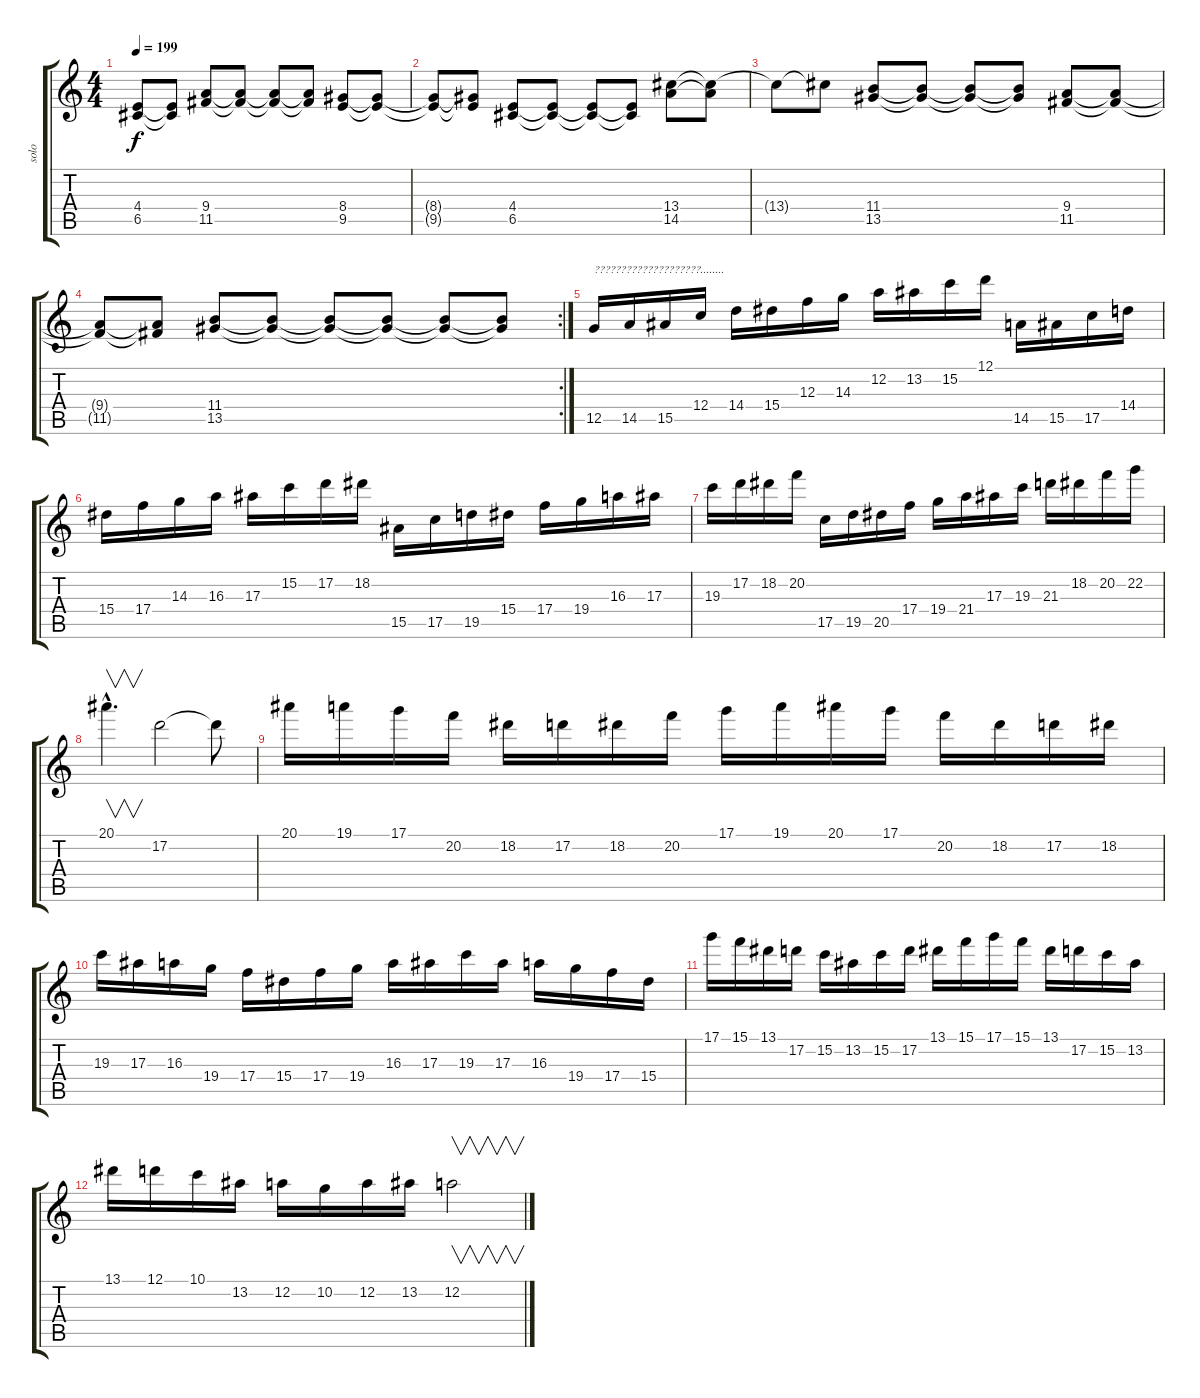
\track ("solo" "solo") {instrument distortionguitar}
\staff {score tabs}
\tuning (D4 A3 F3 C3 G2 D2) {hide}
\ts (4 4)
\tempo 199
\clef g2
\ks c
(4.4 6.5).8{dy f} (4.4{t} 6.5{t}).8 (9.4 11.5).8 (9.4{t} 11.5{t}).8 (9.4{t} 11.5{t}).8 (9.4{t} 11.5{t}).8 (8.4 9.5).8 (8.4{t} 9.5{t}).8 |
(8.4{t} 9.5{t}).8 (8.4{t} 9.5{t}).8 (4.4 6.5).8 (4.4{t} 6.5{t}).8 (4.4{t} 6.5{t}).8 (4.4{t} 6.5{t}).8 (13.4 14.5).8 (13.4{t} 14.5{t}).8 |
13.4{t}.8 13.4{t}.8 (11.4 13.5).8 (11.4{t} 13.5{t}).8 (11.4{t} 13.5{t}).8 (11.4{t} 13.5{t}).8 (9.4 11.5).8 (9.4{t} 11.5{t}).8 |
\rc 2
(9.4{t} 11.5{t}).8 (9.4{t} 11.5{t}).8 (11.4 13.5).8 (11.4{t} 13.5{t}).8 (11.4{t} 13.5{t}).8 (11.4{t} 13.5{t}).8 (11.4{t} 13.5{t}).8 (11.4{t} 13.5{t}).8 |
12.5.16{txt "????????????????????........"} 14.5.16 15.5.16 12.4.16 14.4.16 15.4.16 12.3.16 14.3.16 12.2.16 13.2.16 15.2.16 12.1.16 14.5.16 15.5.16 17.5.16 14.4.16 |
15.4.16 17.4.16 14.3.16 16.3.16 17.3.16 15.2.16 17.2.16 18.2.16 15.5.16 17.5.16 19.5.16 15.4.16 17.4.16 19.4.16 16.3.16 17.3.16 |
19.3.16 17.2.16 18.2.16 20.2.16 17.5.16 19.5.16 20.5.16 17.4.16 19.4.16 21.4.16 17.3.16 19.3.16 21.3.16 18.2.16 20.2.16 22.2.16 |
20.1{hac}.4{v d} 17.2.2 17.2{t}.8 |
20.1.16 19.1.16 17.1.16 20.2.16 18.2.16 17.2.16 18.2.16 20.2.16 17.1.16 19.1.16 20.1.16 17.1.16 20.2.16 18.2.16 17.2.16 18.2.16 |
19.3.16 17.3.16 16.3.16 19.4.16 17.4.16 15.4.16 17.4.16 19.4.16 16.3.16 17.3.16 19.3.16 17.3.16 16.3.16 19.4.16 17.4.16 15.4.16 |
17.1.16 15.1.16 13.1.16 17.2.16 15.2.16 13.2.16 15.2.16 17.2.16 13.1.16 15.1.16 17.1.16 15.1.16 13.1.16 17.2.16 15.2.16 13.2.16 |
13.1.16 12.1.16 10.1.16 13.2.16 12.2.16 10.2.16 12.2.16 13.2.16 12.2.2{v}
